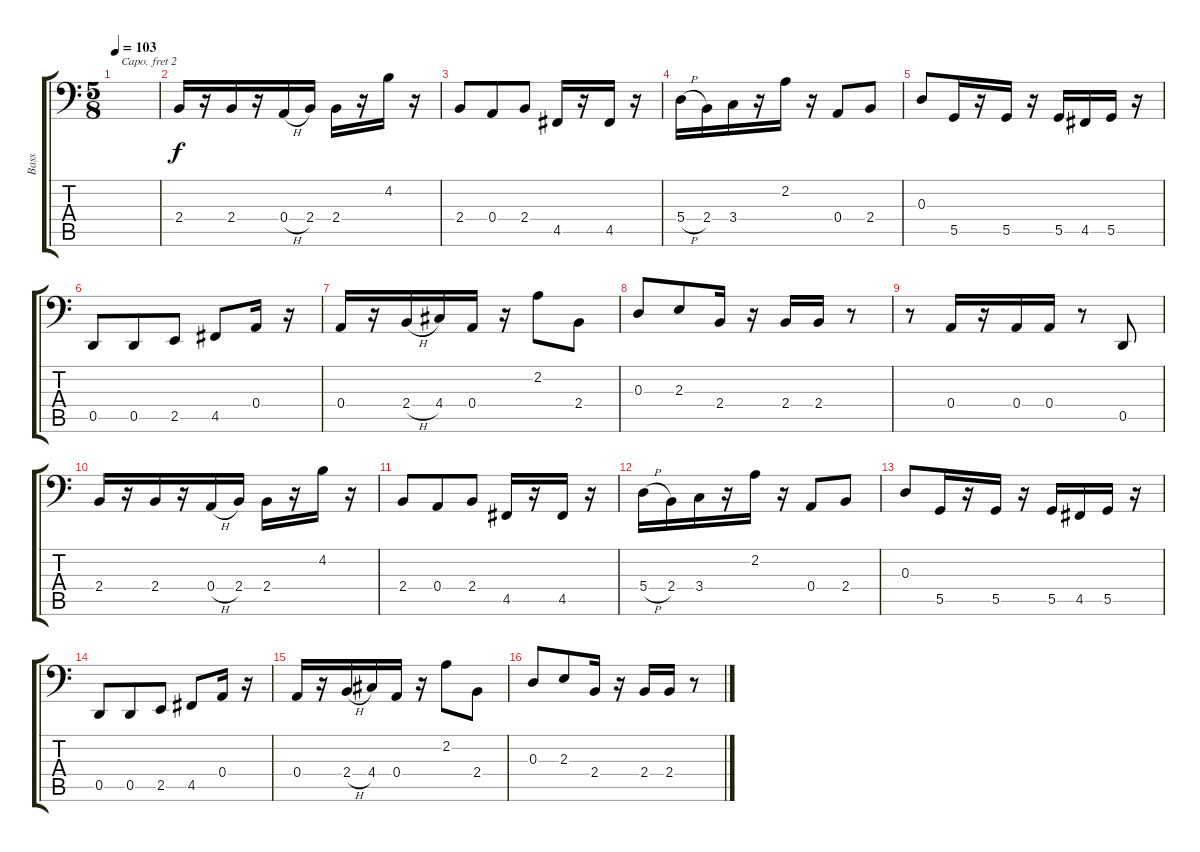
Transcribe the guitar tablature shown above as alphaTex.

\track ("Bass" "Bass") {instrument electricbasspick}
\staff {score tabs}
\capo 2
\tuning (Bb2 F2 C2 G1 C1 A0) {hide}
\ts (5 8)
\tempo 103
\clef f4
\ks c
|
2.4.16 r.16 2.4.16 r.16 0.4{h}.16 2.4.16 2.4.16 r.16 4.2.16 r.16 |
2.4.8 0.4.8 2.4.8 4.5.16 r.16 4.5.16 r.16 |
5.4{h}.16 2.4.16 3.4.16 r.16 2.2.16 r.16 0.4.8 2.4.8 |
0.3.8 5.5.16 r.16 5.5.16 r.16 5.5.16 4.5.16 5.5.16 r.16 |
0.5.8 0.5.8 2.5.8 4.5.8 0.4.16 r.16 |
0.4.16 r.16 2.4{h}.16 4.4.16 0.4.16 r.16 2.2.8 2.4.8 |
0.3.8 2.3.8 2.4.16 r.16 2.4.16 2.4.16 r.8 |
r.8 0.4.16 r.16 0.4.16 0.4.16 r.8 0.5.8 |
2.4.16 r.16 2.4.16 r.16 0.4{h}.16 2.4.16 2.4.16 r.16 4.2.16 r.16 |
2.4.8 0.4.8 2.4.8 4.5.16 r.16 4.5.16 r.16 |
5.4{h}.16 2.4.16 3.4.16 r.16 2.2.16 r.16 0.4.8 2.4.8 |
0.3.8 5.5.16 r.16 5.5.16 r.16 5.5.16 4.5.16 5.5.16 r.16 |
0.5.8 0.5.8 2.5.8 4.5.8 0.4.16 r.16 |
0.4.16 r.16 2.4{h}.16 4.4.16 0.4.16 r.16 2.2.8 2.4.8 |
0.3.8 2.3.8 2.4.16 r.16 2.4.16 2.4.16 r.8
